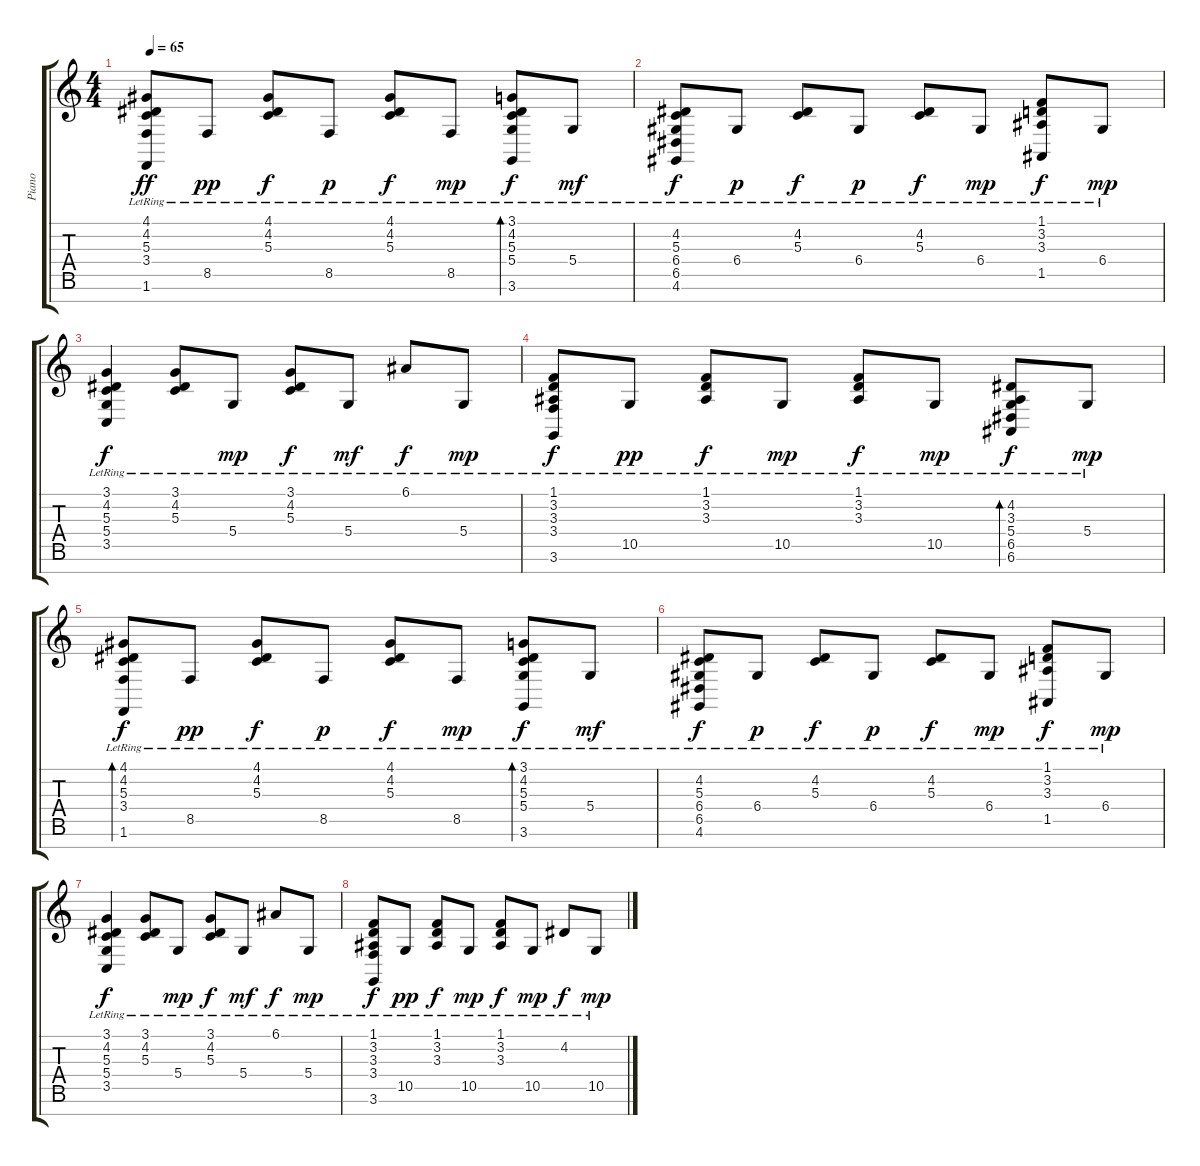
\track ("Piano" "Piano") {instrument acousticgrandpiano}
\staff {score tabs}
\tuning (E4 B3 G3 D3 A2 E2 B1) {hide}
\ts (4 4)
\tempo 65
\clef g2
\ks c
(4.1{lr} 4.2{lr} 5.3{lr} 3.4{lr} 1.6{lr}).8{dy ff} 8.5{lr}.8{dy pp} (4.1{lr} 4.2{lr} 5.3{lr}).8{dy f} 8.5{lr}.8{dy p} (4.1{lr} 4.2{lr} 5.3{lr}).8{dy f} 8.5{lr}.8{dy mp} (3.1{lr} 4.2{lr} 5.3{lr} 5.4{lr} 3.6{lr}).8{bd 120 dy f} 5.4{lr}.8{dy mf} |
(4.2{lr} 5.3{lr} 6.4{lr} 6.5{lr} 4.6{lr}).8{dy f} 6.4{lr}.8{dy p} (4.2{lr} 5.3{lr}).8{dy f} 6.4{lr}.8{dy p} (4.2{lr} 5.3{lr}).8{dy f} 6.4{lr}.8{dy mp} (1.1{lr} 3.2{lr} 3.3{lr} 1.5{lr}).8{dy f} 6.4{lr}.8{dy mp} |
(3.1{lr} 4.2{lr} 5.3{lr} 5.4{lr} 3.5{lr}).4{dy f} (3.1{lr} 4.2{lr} 5.3{lr}).8 5.4{lr}.8{dy mp} (3.1{lr} 4.2{lr} 5.3{lr}).8{dy f} 5.4{lr}.8{dy mf} 6.1{lr}.8{dy f} 5.4{lr}.8{dy mp} |
(1.1{lr} 3.2{lr} 3.3{lr} 3.4{lr} 3.6{lr}).8{dy f} 10.5{lr}.8{dy pp} (1.1{lr} 3.2{lr} 3.3{lr}).8{dy f} 10.5{lr}.8{dy mp} (1.1{lr} 3.2{lr} 3.3{lr}).8{dy f} 10.5{lr}.8{dy mp} (4.2 3.3{lr} 5.4{lr} 6.5{lr} 6.6{lr}).8{bd 60 dy f} 5.4{lr}.8{dy mp} |
(4.1{lr} 4.2{lr} 5.3{lr} 3.4{lr} 1.6{lr}).8{bd 60 dy f} 8.5{lr}.8{dy pp} (4.1{lr} 4.2{lr} 5.3{lr}).8{dy f} 8.5{lr}.8{dy p} (4.1{lr} 4.2{lr} 5.3{lr}).8{dy f} 8.5{lr}.8{dy mp} (3.1{lr} 4.2{lr} 5.3{lr} 5.4{lr} 3.6{lr}).8{bd 480 dy f} 5.4{lr}.8{dy mf} |
(4.2{lr} 5.3{lr} 6.4{lr} 6.5{lr} 4.6{lr}).8{dy f} 6.4{lr}.8{dy p} (4.2{lr} 5.3{lr}).8{dy f} 6.4{lr}.8{dy p} (4.2{lr} 5.3{lr}).8{dy f} 6.4{lr}.8{dy mp} (1.1{lr} 3.2{lr} 3.3{lr} 1.5{lr}).8{dy f} 6.4{lr}.8{dy mp} |
(3.1{lr} 4.2{lr} 5.3{lr} 5.4{lr} 3.5{lr}).4{dy f} (3.1{lr} 4.2{lr} 5.3{lr}).8 5.4{lr}.8{dy mp} (3.1{lr} 4.2{lr} 5.3{lr}).8{dy f} 5.4{lr}.8{dy mf} 6.1{lr}.8{dy f} 5.4{lr}.8{dy mp} |
(1.1{lr} 3.2{lr} 3.3{lr} 3.4{lr} 3.6{lr}).8{dy f} 10.5{lr}.8{dy pp} (1.1{lr} 3.2{lr} 3.3{lr}).8{dy f} 10.5{lr}.8{dy mp} (1.1{lr} 3.2{lr} 3.3{lr}).8{dy f} 10.5{lr}.8{dy mp} 4.2{lr}.8{dy f} 10.5{lr}.8{dy mp}
